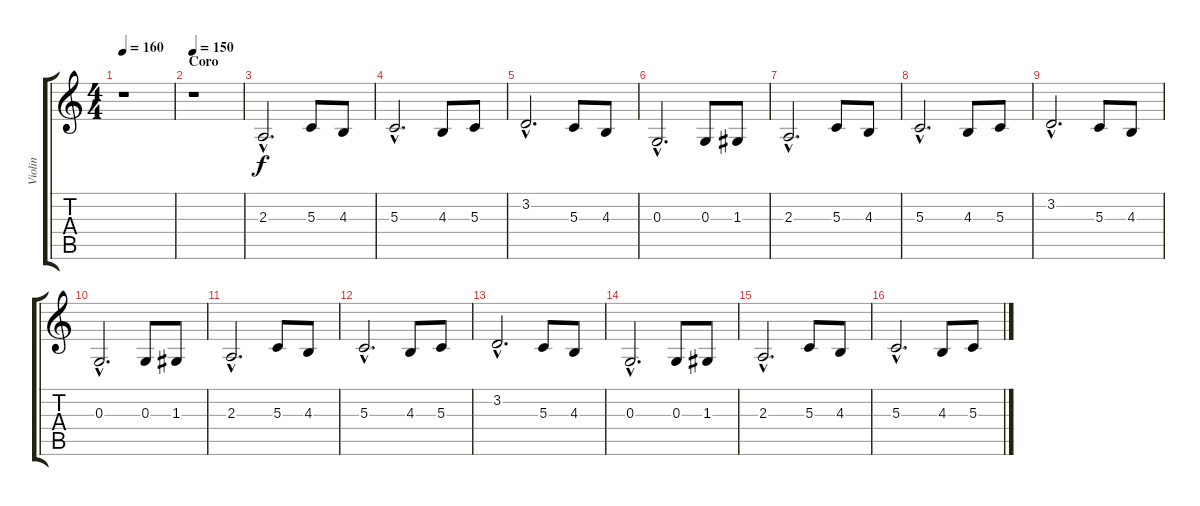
\track ("Violin" "Violin") {instrument violin}
\staff {score tabs}
\tuning (E4 B3 G3 D3 A2 E2) {hide}
\ts (4 4)
\tempo 160
\clef g2
\ks c
r.1{dy f} |
\section ("" "Coro")
\tempo 150
r.1 |
2.3{hac}.2{d} 5.3.8 4.3.8 |
5.3{hac}.2{d} 4.3.8 5.3.8 |
3.2{hac}.2{d} 5.3.8 4.3.8 |
0.3{hac}.2{d} 0.3.8 1.3.8 |
2.3{hac}.2{d} 5.3.8 4.3.8 |
5.3{hac}.2{d} 4.3.8 5.3.8 |
3.2{hac}.2{d} 5.3.8 4.3.8 |
0.3{hac}.2{d} 0.3.8 1.3.8 |
2.3{hac}.2{d} 5.3.8 4.3.8 |
5.3{hac}.2{d} 4.3.8 5.3.8 |
3.2{hac}.2{d} 5.3.8 4.3.8 |
0.3{hac}.2{d} 0.3.8 1.3.8 |
2.3{hac}.2{d} 5.3.8 4.3.8 |
5.3{hac}.2{d} 4.3.8 5.3.8
